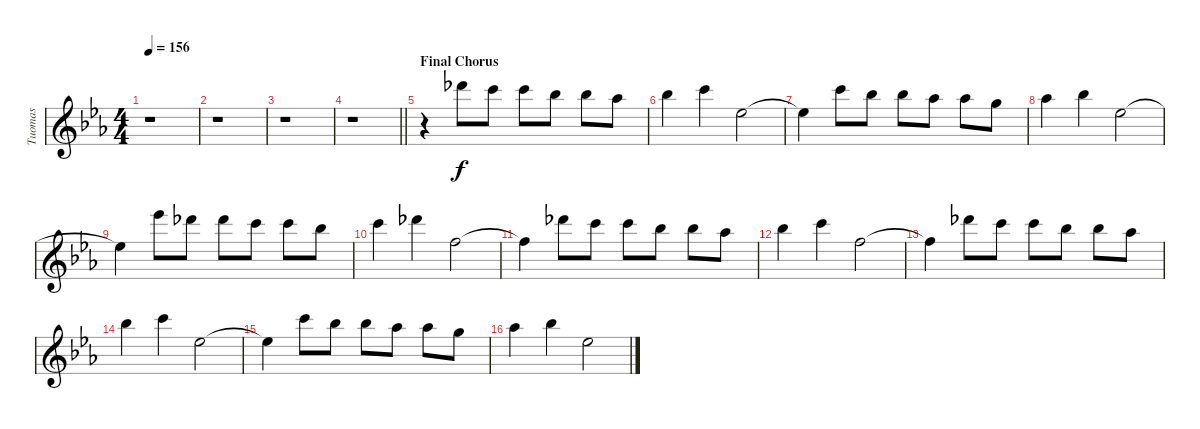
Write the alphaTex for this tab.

\track ("Tuomas" "Tuomas") {instrument brightacousticpiano}
\staff {score}
\tuning (E5 B4 G4 D4 A3 E3) {hide}
\ts (4 4)
\tempo 156
\clef g2
\ks cminor
r.1{dy f} |
r.1 |
r.1 |
\barLineRight lightlight
r.1 |
\section ("" "Final Chorus")
r.4 9.1.8 8.1.8 8.1.8 6.1.8 6.1.8 4.1.8 |
6.1.4 8.1.4 8.3.2 |
8.3{t}.4 8.1.8 6.1.8 6.1.8 4.1.8 4.1.8 3.1.8 |
4.1.4 6.1.4 4.2.2 |
4.2{t}.4 11.1.8 9.1.8 9.1.8 8.1.8 8.1.8 6.1.8 |
8.1.4 9.1.4 10.3.2 |
10.3{t}.4 9.1.8 8.1.8 8.1.8 6.1.8 6.1.8 4.1.8 |
6.1.4 8.1.4 6.2.2 |
6.2{t}.4 9.1.8 8.1.8 8.1.8 6.1.8 6.1.8 4.1.8 |
6.1.4 8.1.4 8.3.2 |
8.3{t}.4 8.1.8 6.1.8 6.1.8 4.1.8 4.1.8 3.1.8 |
4.1.4 6.1.4 4.2.2
